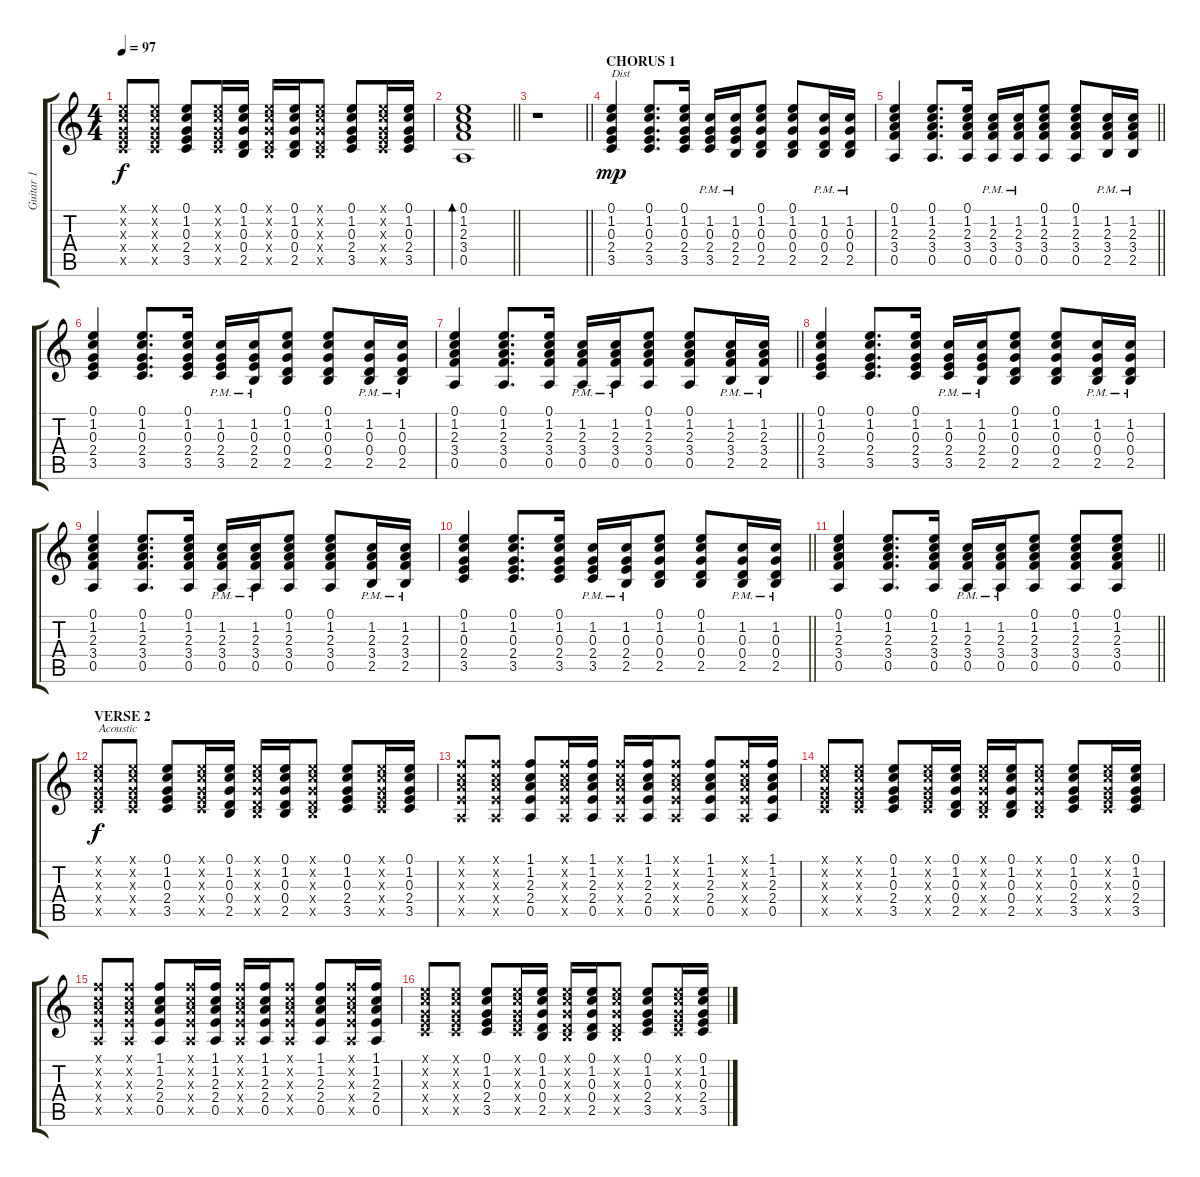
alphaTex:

\track ("Guitar 1" "Guitar 1") {instrument acousticguitarsteel}
\staff {score tabs}
\tuning (E4 B3 G3 D3 A2 E2) {hide}
\ts (4 4)
\tempo 97
\clef g2
\ks c
(0.1{x} 1.2{x} 0.3{x} 2.4{x} 3.5{x}).8{dy f} (0.1{x} 1.2{x} 0.3{x} 2.4{x} 3.5{x}).8 (0.1 1.2 0.3 2.4 3.5).8 (0.1{x} 1.2{x} 0.3{x} 2.4{x} 3.5{x}).16 (0.1 1.2 0.3 0.4 2.5).16 (0.1{x} 1.2{x} 0.3{x} 0.4{x} 2.5{x}).16 (0.1 1.2 0.3 0.4 2.5).16 (0.1{x} 1.2{x} 0.3{x} 0.4{x} 2.5{x}).8 (0.1 1.2 0.3 2.4 3.5).8 (0.1{x} 1.2{x} 0.3{x} 2.4{x} 3.5{x}).16 (0.1 1.2 0.3 2.4 3.5).16 |
\barLineRight lightlight
(0.1 1.2 2.3 3.4 0.5).1{bd 120} |
\barLineRight lightlight
r.1 |
\section ("" "CHORUS 1")
(0.1 1.2 0.3 2.4 3.5).4{txt "Dist" dy mp instrument distortionguitar} (0.1 1.2 0.3 2.4 3.5).8{d} (0.1 1.2 0.3 2.4 3.5).16 (1.2{pm} 0.3{pm} 2.4{pm} 3.5{pm}).16 (1.2{pm} 0.3{pm} 2.4{pm} 2.5{pm}).16 (0.1 1.2 0.3 0.4 2.5).8 (0.1 1.2 0.3 0.4 2.5).8 (1.2{pm} 0.3{pm} 0.4{pm} 2.5{pm}).16 (1.2{pm} 0.3{pm} 0.4{pm} 2.5{pm}).16 |
\barLineRight lightlight
(0.1 1.2 2.3 3.4 0.5).4 (0.1 1.2 2.3 3.4 0.5).8{d} (0.1 1.2 2.3 3.4 0.5).16 (1.2{pm} 2.3{pm} 3.4{pm} 0.5{pm}).16 (1.2{pm} 2.3{pm} 3.4{pm} 0.5{pm}).16 (0.1 1.2 2.3 3.4 0.5).8 (0.1 1.2 2.3 3.4 0.5).8 (1.2{pm} 2.3{pm} 3.4{pm} 2.5{pm}).16 (1.2{pm} 2.3{pm} 3.4{pm} 2.5{pm}).16 |
(0.1 1.2 0.3 2.4 3.5).4 (0.1 1.2 0.3 2.4 3.5).8{d} (0.1 1.2 0.3 2.4 3.5).16 (1.2{pm} 0.3{pm} 2.4{pm} 3.5{pm}).16 (1.2{pm} 0.3{pm} 2.4{pm} 2.5{pm}).16 (0.1 1.2 0.3 0.4 2.5).8 (0.1 1.2 0.3 0.4 2.5).8 (1.2{pm} 0.3{pm} 0.4{pm} 2.5{pm}).16 (1.2{pm} 0.3{pm} 0.4{pm} 2.5{pm}).16 |
\barLineRight lightlight
(0.1 1.2 2.3 3.4 0.5).4 (0.1 1.2 2.3 3.4 0.5).8{d} (0.1 1.2 2.3 3.4 0.5).16 (1.2{pm} 2.3{pm} 3.4{pm} 0.5{pm}).16 (1.2{pm} 2.3{pm} 3.4{pm} 0.5{pm}).16 (0.1 1.2 2.3 3.4 0.5).8 (0.1 1.2 2.3 3.4 0.5).8 (1.2{pm} 2.3{pm} 3.4{pm} 2.5{pm}).16 (1.2{pm} 2.3{pm} 3.4{pm} 2.5{pm}).16 |
(0.1 1.2 0.3 2.4 3.5).4 (0.1 1.2 0.3 2.4 3.5).8{d} (0.1 1.2 0.3 2.4 3.5).16 (1.2{pm} 0.3{pm} 2.4{pm} 3.5{pm}).16 (1.2{pm} 0.3{pm} 2.4{pm} 2.5{pm}).16 (0.1 1.2 0.3 0.4 2.5).8 (0.1 1.2 0.3 0.4 2.5).8 (1.2{pm} 0.3{pm} 0.4{pm} 2.5{pm}).16 (1.2{pm} 0.3{pm} 0.4{pm} 2.5{pm}).16 |
(0.1 1.2 2.3 3.4 0.5).4 (0.1 1.2 2.3 3.4 0.5).8{d} (0.1 1.2 2.3 3.4 0.5).16 (1.2{pm} 2.3{pm} 3.4{pm} 0.5{pm}).16 (1.2{pm} 2.3{pm} 3.4{pm} 0.5{pm}).16 (0.1 1.2 2.3 3.4 0.5).8 (0.1 1.2 2.3 3.4 0.5).8 (1.2{pm} 2.3{pm} 3.4{pm} 2.5{pm}).16 (1.2{pm} 2.3{pm} 3.4{pm} 2.5{pm}).16 |
\barLineRight lightlight
(0.1 1.2 0.3 2.4 3.5).4 (0.1 1.2 0.3 2.4 3.5).8{d} (0.1 1.2 0.3 2.4 3.5).16 (1.2{pm} 0.3{pm} 2.4{pm} 3.5{pm}).16 (1.2{pm} 0.3{pm} 2.4{pm} 2.5{pm}).16 (0.1 1.2 0.3 0.4 2.5).8 (0.1 1.2 0.3 0.4 2.5).8 (1.2{pm} 0.3{pm} 0.4{pm} 2.5{pm}).16 (1.2{pm} 0.3{pm} 0.4{pm} 2.5{pm}).16 |
\barLineRight lightlight
(0.1 1.2 2.3 3.4 0.5).4 (0.1 1.2 2.3 3.4 0.5).8{d} (0.1 1.2 2.3 3.4 0.5).16 (1.2{pm} 2.3{pm} 3.4{pm} 0.5{pm}).16 (1.2{pm} 2.3{pm} 3.4{pm} 0.5{pm}).16 (0.1 1.2 2.3 3.4 0.5).8 (0.1 1.2 2.3 3.4 0.5).8 (0.1 1.2 2.3 3.4 0.5).8 |
\section ("" "VERSE 2")
(0.1{x} 1.2{x} 0.3{x} 2.4{x} 3.5{x}).8{txt "Acoustic" dy f instrument acousticguitarsteel} (0.1{x} 1.2{x} 0.3{x} 2.4{x} 3.5{x}).8 (0.1 1.2 0.3 2.4 3.5).8 (0.1{x} 1.2{x} 0.3{x} 2.4{x} 3.5{x}).16 (0.1 1.2 0.3 0.4 2.5).16 (0.1{x} 1.2{x} 0.3{x} 0.4{x} 2.5{x}).16 (0.1 1.2 0.3 0.4 2.5).16 (0.1{x} 1.2{x} 0.3{x} 0.4{x} 2.5{x}).8 (0.1 1.2 0.3 2.4 3.5).8 (0.1{x} 1.2{x} 0.3{x} 2.4{x} 3.5{x}).16 (0.1 1.2 0.3 2.4 3.5).16 |
(1.1{x} 1.2{x} 2.3{x} 2.4{x} 0.5{x}).8 (1.1{x} 1.2{x} 2.3{x} 2.4{x} 0.5{x}).8 (1.1 1.2 2.3 2.4 0.5).8 (1.1{x} 1.2{x} 2.3{x} 2.4{x} 0.5{x}).16 (1.1 1.2 2.3 2.4 0.5).16 (1.1{x} 1.2{x} 2.3{x} 2.4{x} 0.5{x}).16 (1.1 1.2 2.3 2.4 0.5).16 (1.1{x} 1.2{x} 2.3{x} 2.4{x} 0.5{x}).8 (1.1 1.2 2.3 2.4 0.5).8 (1.1{x} 1.2{x} 2.3{x} 2.4{x} 0.5{x}).16 (1.1 1.2 2.3 2.4 0.5).16 |
(0.1{x} 1.2{x} 0.3{x} 2.4{x} 3.5{x}).8 (0.1{x} 1.2{x} 0.3{x} 2.4{x} 3.5{x}).8 (0.1 1.2 0.3 2.4 3.5).8 (0.1{x} 1.2{x} 0.3{x} 2.4{x} 3.5{x}).16 (0.1 1.2 0.3 0.4 2.5).16 (0.1{x} 1.2{x} 0.3{x} 0.4{x} 2.5{x}).16 (0.1 1.2 0.3 0.4 2.5).16 (0.1{x} 1.2{x} 0.3{x} 0.4{x} 2.5{x}).8 (0.1 1.2 0.3 2.4 3.5).8 (0.1{x} 1.2{x} 0.3{x} 2.4{x} 3.5{x}).16 (0.1 1.2 0.3 2.4 3.5).16 |
(1.1{x} 1.2{x} 2.3{x} 2.4{x} 0.5{x}).8 (1.1{x} 1.2{x} 2.3{x} 2.4{x} 0.5{x}).8 (1.1 1.2 2.3 2.4 0.5).8 (1.1{x} 1.2{x} 2.3{x} 2.4{x} 0.5{x}).16 (1.1 1.2 2.3 2.4 0.5).16 (1.1{x} 1.2{x} 2.3{x} 2.4{x} 0.5{x}).16 (1.1 1.2 2.3 2.4 0.5).16 (1.1{x} 1.2{x} 2.3{x} 2.4{x} 0.5{x}).8 (1.1 1.2 2.3 2.4 0.5).8 (1.1{x} 1.2{x} 2.3{x} 2.4{x} 0.5{x}).16 (1.1 1.2 2.3 2.4 0.5).16 |
(0.1{x} 1.2{x} 0.3{x} 2.4{x} 3.5{x}).8 (0.1{x} 1.2{x} 0.3{x} 2.4{x} 3.5{x}).8 (0.1 1.2 0.3 2.4 3.5).8 (0.1{x} 1.2{x} 0.3{x} 2.4{x} 3.5{x}).16 (0.1 1.2 0.3 0.4 2.5).16 (0.1{x} 1.2{x} 0.3{x} 0.4{x} 2.5{x}).16 (0.1 1.2 0.3 0.4 2.5).16 (0.1{x} 1.2{x} 0.3{x} 0.4{x} 2.5{x}).8 (0.1 1.2 0.3 2.4 3.5).8 (0.1{x} 1.2{x} 0.3{x} 2.4{x} 3.5{x}).16 (0.1 1.2 0.3 2.4 3.5).16
